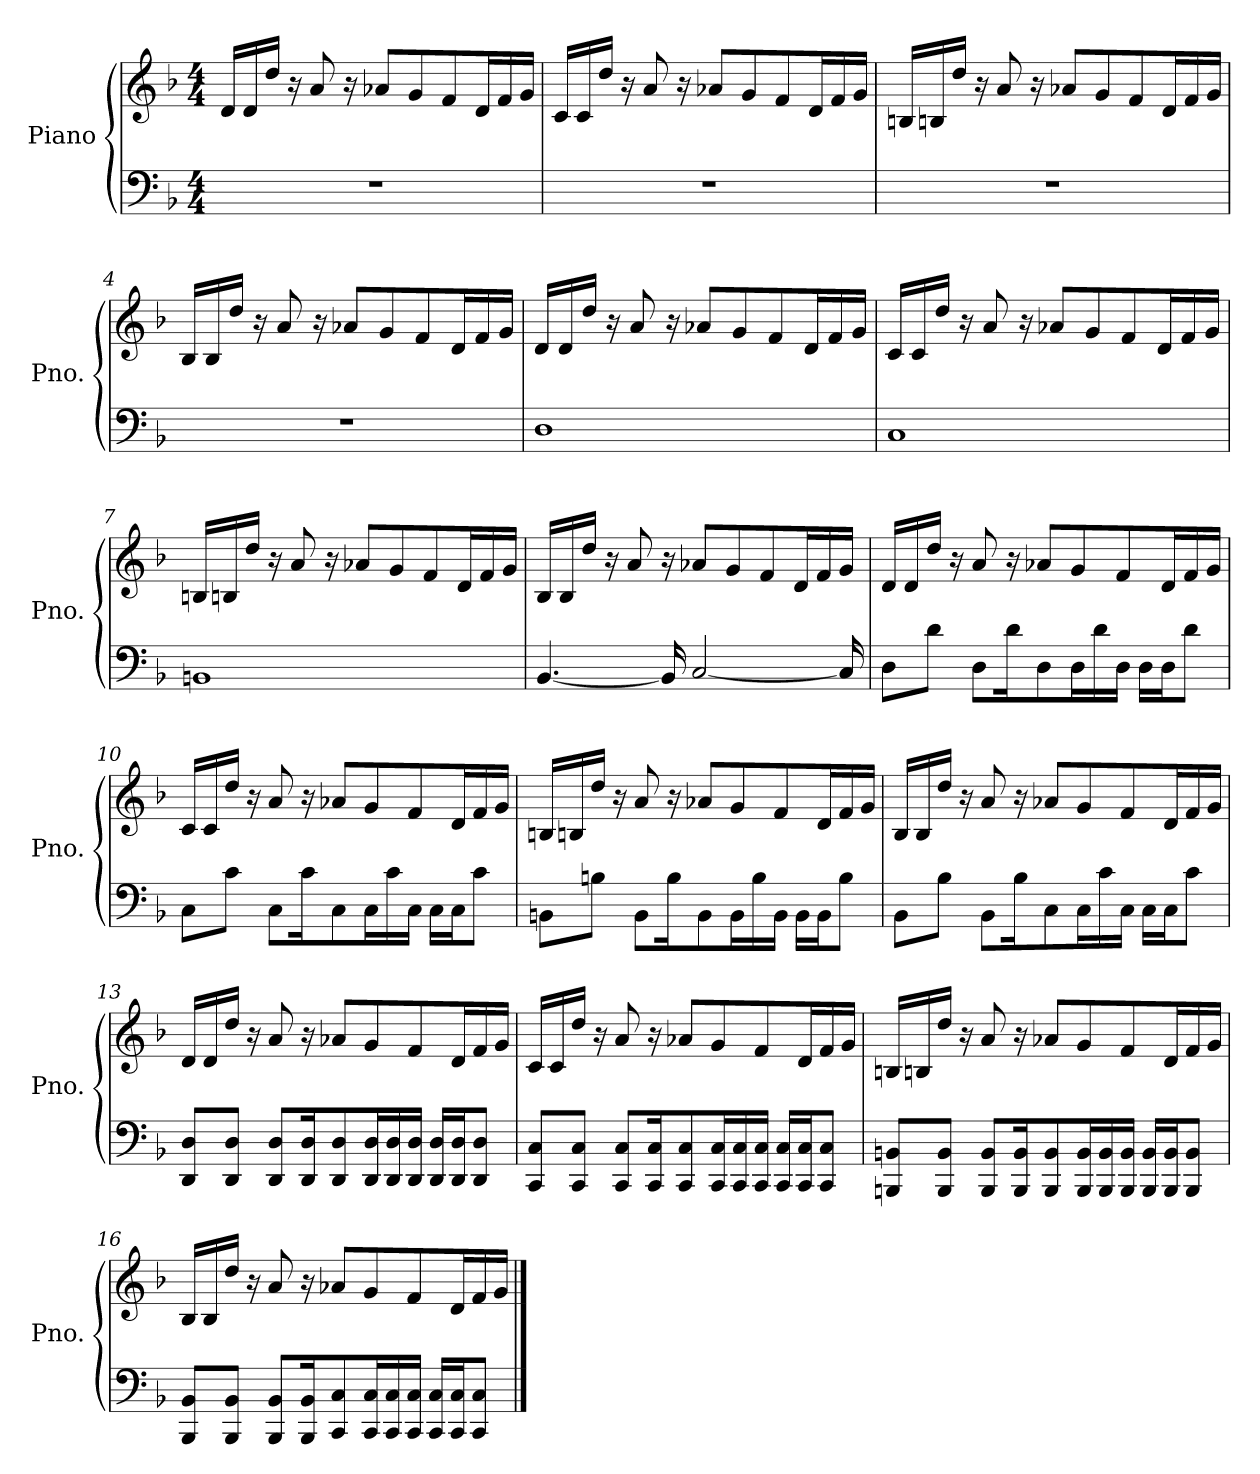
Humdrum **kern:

**kern	**kern
*part1	*part1
*staff2	*staff1
*I"Piano	*
*I'Pno.	*
*clefF4	*clefG2
*k[b-]	*k[b-]
*M4/4	*M4/4
*MM120	*MM120
=1	=1
1r	16d/LL
.	16d/
.	16dd/JJ
.	16r
.	8a/
.	16r
.	8a-X/L
.	8g/
.	8f/
.	16d/L
.	16f/
.	16g/JJ
=2	=2
1r	16c/LL
.	16c/
.	16dd/JJ
.	16r
.	8a/
.	16r
.	8a-X/L
.	8g/
.	8f/
.	16d/L
.	16f/
.	16g/JJ
!!LO:LB:g=z
=3	=3
1r	16Bn/LL
.	16Bn/
.	16dd/JJ
.	16r
.	8a/
.	16r
.	8a-X/L
.	8g/
.	8f/
.	16d/L
.	16f/
.	16g/JJ
=4	=4
1r	16B-/LL
.	16B-/
.	16dd/JJ
.	16r
.	8a/
.	16r
.	8a-X/L
.	8g/
.	8f/
.	16d/L
.	16f/
.	16g/JJ
=5	=5
1D	16d/LL
.	16d/
.	16dd/JJ
.	16r
.	8a/
.	16r
.	8a-X/L
.	8g/
.	8f/
.	16d/L
.	16f/
.	16g/JJ
!!LO:LB:g=z
=6	=6
1C	16c/LL
.	16c/
.	16dd/JJ
.	16r
.	8a/
.	16r
.	8a-X/L
.	8g/
.	8f/
.	16d/L
.	16f/
.	16g/JJ
=7	=7
1BBn	16Bn/LL
.	16Bn/
.	16dd/JJ
.	16r
.	8a/
.	16r
.	8a-X/L
.	8g/
.	8f/
.	16d/L
.	16f/
.	16g/JJ
=8	=8
[4.BB-/	16B-/LL
.	16B-/
.	16dd/JJ
.	16r
.	8a/
16BB-/]	16r
[2C/	8a-X/L
.	8g/
.	8f/
.	16d/L
.	16f/
16C/]	16g/JJ
!!LO:LB:g=z
=9	=9
8D\L	16d/LL
.	16d/
8d\J	16dd/JJ
.	16r
8D\L	8a/
16d\K	16r
8D\	8a-X/L
16D\L	8g/
16d\	.
16D\JJ	8f/
16D\LL	.
16D\J	16d/L
8d\J	16f/
.	16g/JJ
=10	=10
8C\L	16c/LL
.	16c/
8c\J	16dd/JJ
.	16r
8C\L	8a/
16c\K	16r
8C\	8a-X/L
16C\L	8g/
16c\	.
16C\JJ	8f/
16C\LL	.
16C\J	16d/L
8c\J	16f/
.	16g/JJ
!!LO:LB:g=z
=11	=11
8BBn\L	16Bn/LL
.	16Bn/
8Bn\J	16dd/JJ
.	16r
8BB\L	8a/
16B\K	16r
8BB\	8a-X/L
16BB\L	8g/
16B\	.
16BB\JJ	8f/
16BB\LL	.
16BB\J	16d/L
8B\J	16f/
.	16g/JJ
=12	=12
8BB-\L	16B-/LL
.	16B-/
8B-\J	16dd/JJ
.	16r
8BB-\L	8a/
16B-\K	16r
8C\	8a-X/L
16C\L	8g/
16c\	.
16C\JJ	8f/
16C\LL	.
16C\J	16d/L
8c\J	16f/
.	16g/JJ
!!LO:LB:g=z
=13	=13
8DD/ 8D/L	16d/LL
.	16d/
8DD/ 8D/J	16dd/JJ
.	16r
8DD/ 8D/L	8a/
16DD/ 16D/K	16r
8DD/ 8D/	8a-X/L
16DD/ 16D/L	8g/
16DD/ 16D/	.
16DD/ 16D/JJ	8f/
16DD/ 16D/LL	.
16DD/ 16D/J	16d/L
8DD/ 8D/J	16f/
.	16g/JJ
=14	=14
8CC/ 8C/L	16c/LL
.	16c/
8CC/ 8C/J	16dd/JJ
.	16r
8CC/ 8C/L	8a/
16CC/ 16C/K	16r
8CC/ 8C/	8a-X/L
16CC/ 16C/L	8g/
16CC/ 16C/	.
16CC/ 16C/JJ	8f/
16CC/ 16C/LL	.
16CC/ 16C/J	16d/L
8CC/ 8C/J	16f/
.	16g/JJ
!!LO:PB:g=z
=15	=15
8BBBn/ 8BBn/L	16Bn/LL
.	16Bn/
8BBB/ 8BB/J	16dd/JJ
.	16r
8BBB/ 8BB/L	8a/
16BBB/ 16BB/K	16r
8BBB/ 8BB/	8a-X/L
16BBB/ 16BB/L	8g/
16BBB/ 16BB/	.
16BBB/ 16BB/JJ	8f/
16BBB/ 16BB/LL	.
16BBB/ 16BB/J	16d/L
8BBB/ 8BB/J	16f/
.	16g/JJ
=16	=16
8BBB-/ 8BB-/L	16B-/LL
.	16B-/
8BBB-/ 8BB-/J	16dd/JJ
.	16r
8BBB-/ 8BB-/L	8a/
16BBB-/ 16BB-/K	16r
8CC/ 8C/	8a-X/L
16CC/ 16C/L	8g/
16CC/ 16C/	.
16CC/ 16C/JJ	8f/
16CC/ 16C/LL	.
16CC/ 16C/J	16d/L
8CC/ 8C/J	16f/
.	16g/JJ
==	==
*-	*-
